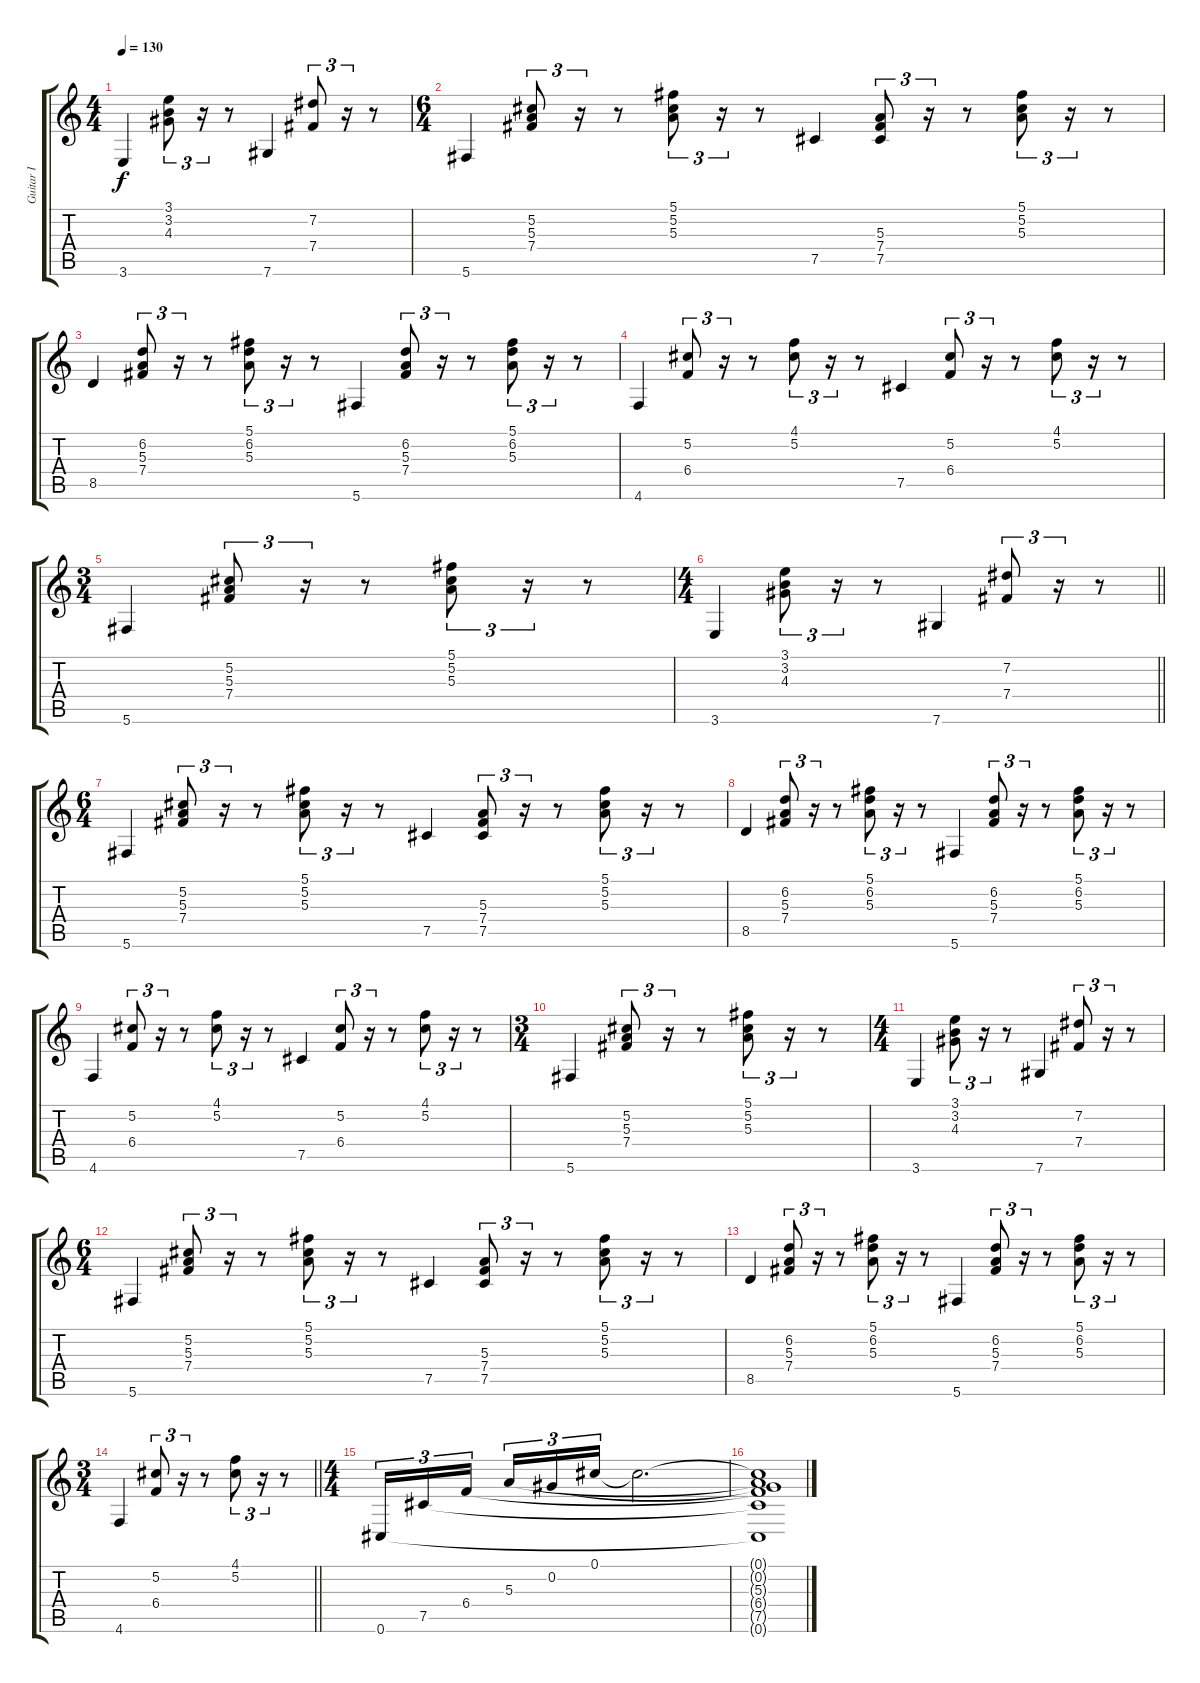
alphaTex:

\track ("Guitar I" "Guitar I") {instrument distortionguitar}
\staff {score tabs}
\tuning (Db4 Ab3 E3 B2 Gb2 Db2) {hide}
\ts (4 4)
\tempo 130
\clef g2
\ks c
3.6.4{dy f} (3.1 3.2 4.3).8{tu (3 2)} r.16{tu (3 2)} r.8 7.6.4 (7.2 7.4).8{tu (3 2)} r.16{tu (3 2)} r.8 |
\ts (6 4)
5.6.4 (5.2 5.3 7.4).8{tu (3 2)} r.16{tu (3 2)} r.8 (5.1 5.2 5.3).8{tu (3 2)} r.16{tu (3 2)} r.8 7.5.4 (5.3 7.4 7.5).8{tu (3 2)} r.16{tu (3 2)} r.8 (5.1 5.2 5.3).8{tu (3 2)} r.16{tu (3 2)} r.8 |
8.5.4 (6.2 5.3 7.4).8{tu (3 2)} r.16{tu (3 2)} r.8 (5.1 6.2 5.3).8{tu (3 2)} r.16{tu (3 2)} r.8 5.6.4 (6.2 5.3 7.4).8{tu (3 2)} r.16{tu (3 2)} r.8 (5.1 6.2 5.3).8{tu (3 2)} r.16{tu (3 2)} r.8 |
4.6.4 (5.2 6.4).8{tu (3 2)} r.16{tu (3 2)} r.8 (4.1 5.2).8{tu (3 2)} r.16{tu (3 2)} r.8 7.5.4 (5.2 6.4).8{tu (3 2)} r.16{tu (3 2)} r.8 (4.1 5.2).8{tu (3 2)} r.16{tu (3 2)} r.8 |
\ts (3 4)
5.6.4 (5.2 5.3 7.4).8{tu (3 2)} r.16{tu (3 2)} r.8 (5.1 5.2 5.3).8{tu (3 2)} r.16{tu (3 2)} r.8 |
\ts (4 4)
\barLineRight lightlight
3.6.4 (3.1 3.2 4.3).8{tu (3 2)} r.16{tu (3 2)} r.8 7.6.4 (7.2 7.4).8{tu (3 2)} r.16{tu (3 2)} r.8 |
\ts (6 4)
5.6.4 (5.2 5.3 7.4).8{tu (3 2)} r.16{tu (3 2)} r.8 (5.1 5.2 5.3).8{tu (3 2)} r.16{tu (3 2)} r.8 7.5.4 (5.3 7.4 7.5).8{tu (3 2)} r.16{tu (3 2)} r.8 (5.1 5.2 5.3).8{tu (3 2)} r.16{tu (3 2)} r.8 |
8.5.4 (6.2 5.3 7.4).8{tu (3 2)} r.16{tu (3 2)} r.8 (5.1 6.2 5.3).8{tu (3 2)} r.16{tu (3 2)} r.8 5.6.4 (6.2 5.3 7.4).8{tu (3 2)} r.16{tu (3 2)} r.8 (5.1 6.2 5.3).8{tu (3 2)} r.16{tu (3 2)} r.8 |
4.6.4 (5.2 6.4).8{tu (3 2)} r.16{tu (3 2)} r.8 (4.1 5.2).8{tu (3 2)} r.16{tu (3 2)} r.8 7.5.4 (5.2 6.4).8{tu (3 2)} r.16{tu (3 2)} r.8 (4.1 5.2).8{tu (3 2)} r.16{tu (3 2)} r.8 |
\ts (3 4)
5.6.4 (5.2 5.3 7.4).8{tu (3 2)} r.16{tu (3 2)} r.8 (5.1 5.2 5.3).8{tu (3 2)} r.16{tu (3 2)} r.8 |
\ts (4 4)
3.6.4 (3.1 3.2 4.3).8{tu (3 2)} r.16{tu (3 2)} r.8 7.6.4 (7.2 7.4).8{tu (3 2)} r.16{tu (3 2)} r.8 |
\ts (6 4)
5.6.4 (5.2 5.3 7.4).8{tu (3 2)} r.16{tu (3 2)} r.8 (5.1 5.2 5.3).8{tu (3 2)} r.16{tu (3 2)} r.8 7.5.4 (5.3 7.4 7.5).8{tu (3 2)} r.16{tu (3 2)} r.8 (5.1 5.2 5.3).8{tu (3 2)} r.16{tu (3 2)} r.8 |
8.5.4 (6.2 5.3 7.4).8{tu (3 2)} r.16{tu (3 2)} r.8 (5.1 6.2 5.3).8{tu (3 2)} r.16{tu (3 2)} r.8 5.6.4 (6.2 5.3 7.4).8{tu (3 2)} r.16{tu (3 2)} r.8 (5.1 6.2 5.3).8{tu (3 2)} r.16{tu (3 2)} r.8 |
\ts (3 4)
\barLineRight lightlight
4.6.4 (5.2 6.4).8{tu (3 2)} r.16{tu (3 2)} r.8 (4.1 5.2).8{tu (3 2)} r.16{tu (3 2)} r.8 |
\ts (4 4)
0.6.16{tu (3 2)} 7.5.16{tu (3 2)} 6.4.16{tu (3 2) beam splitsecondary} 5.3.16{tu (3 2)} 0.2.16{tu (3 2)} 0.1.16{tu (3 2)} 0.1{t}.2{d} |
(0.1{t} 0.2{t} 5.3{t} 6.4{t} 7.5{t} 0.6{t}).1
